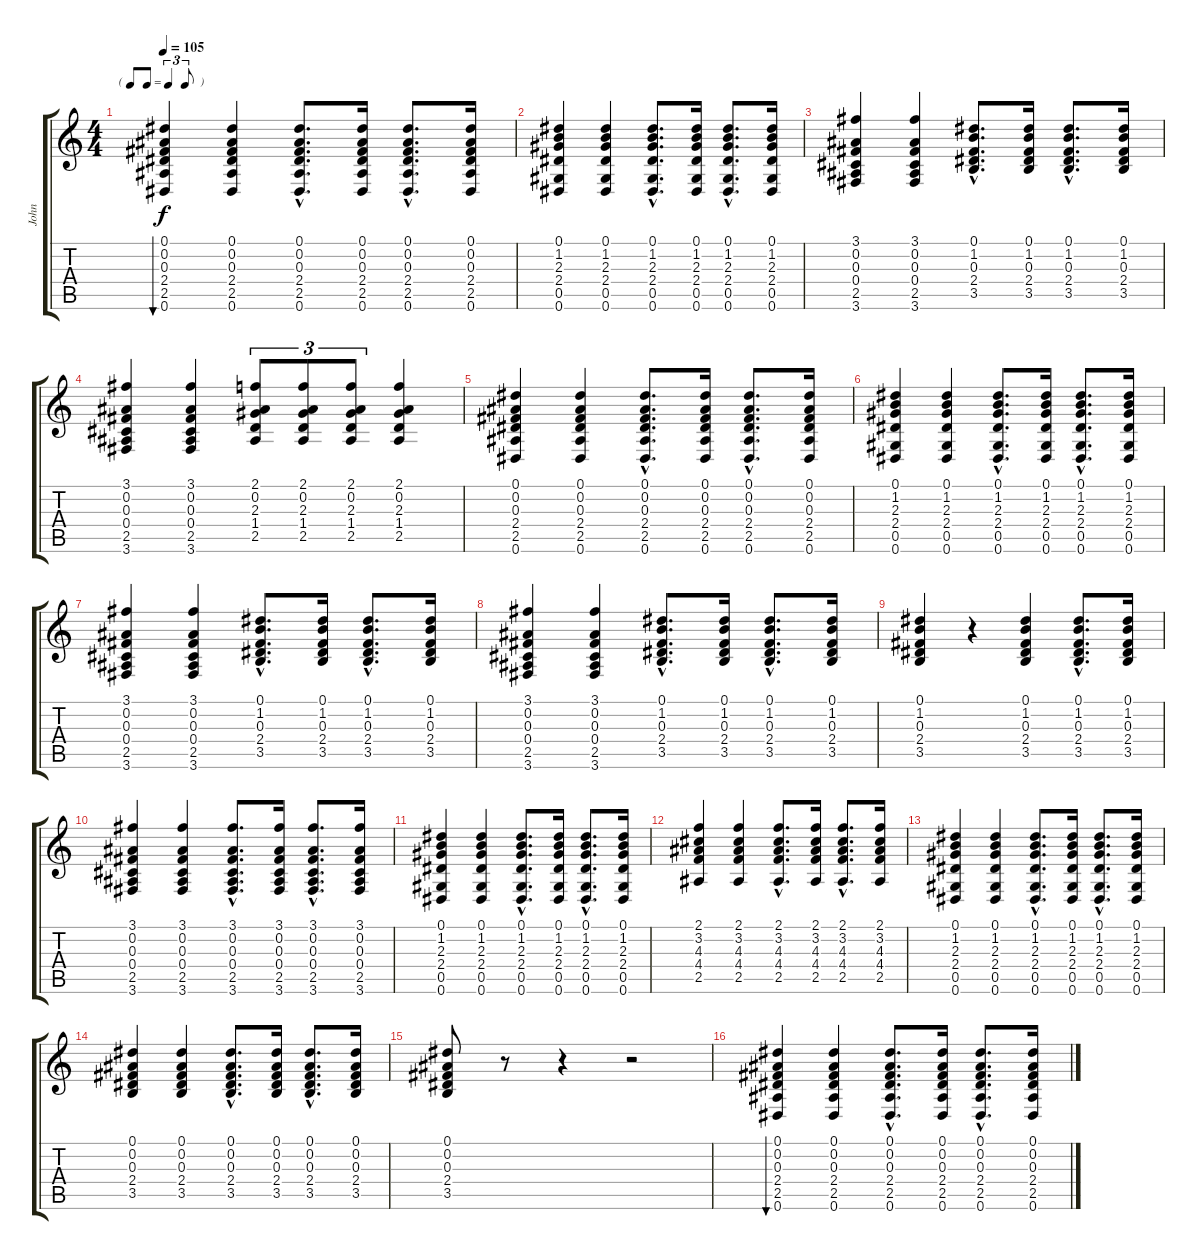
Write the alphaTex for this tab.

\track ("John" "John") {instrument acousticguitarsteel}
\staff {score tabs}
\tuning (Eb4 Bb3 Gb3 Db3 Ab2 Eb2) {hide}
\ts (4 4)
\tf triplet8th
\tempo 105
\clef g2
\ks c
(0.1 0.2 0.3 2.4 2.5 0.6).4{bu 120 dy f instrument acousticguitarsteel} (0.1 0.2 0.3 2.4 2.5 0.6).4 (0.1{hac} 0.2{hac} 0.3{hac} 2.4{hac} 2.5{hac} 0.6{hac}).8{d} (0.1 0.2 0.3 2.4 2.5 0.6).16 (0.1{hac} 0.2{hac} 0.3{hac} 2.4{hac} 2.5{hac} 0.6{hac}).8{d} (0.1 0.2 0.3 2.4 2.5 0.6).16 |
(0.1 1.2 2.3 2.4 0.5 0.6).4 (0.1 1.2 2.3 2.4 0.5 0.6).4 (0.1{hac} 1.2{hac} 2.3{hac} 2.4{hac} 0.5{hac} 0.6{hac}).8{d} (0.1 1.2 2.3 2.4 0.5 0.6).16 (0.1{hac} 1.2{hac} 2.3{hac} 2.4{hac} 0.5{hac} 0.6{hac}).8{d} (0.1 1.2 2.3 2.4 0.5 0.6).16 |
(3.1 0.2 0.3 0.4 2.5 3.6).4 (3.1 0.2 0.3 0.4 2.5 3.6).4 (0.1{hac} 1.2{hac} 0.3{hac} 2.4{hac} 3.5{hac}).8{d} (0.1 1.2 0.3 2.4 3.5).16 (0.1{hac} 1.2{hac} 0.3{hac} 2.4{hac} 3.5{hac}).8{d} (0.1 1.2 0.3 2.4 3.5).16 |
(3.1 0.2 0.3 0.4 2.5 3.6).4 (3.1 0.2 0.3 0.4 2.5 3.6).4 (2.1 0.2 2.3 1.4 2.5).8{tu (3 2)} (2.1 0.2 2.3 1.4 2.5).8{tu (3 2)} (2.1 0.2 2.3 1.4 2.5).8{tu (3 2)} (2.1 0.2 2.3 1.4 2.5).4 |
(0.1 0.2 0.3 2.4 2.5 0.6).4 (0.1 0.2 0.3 2.4 2.5 0.6).4 (0.1{hac} 0.2{hac} 0.3{hac} 2.4{hac} 2.5{hac} 0.6{hac}).8{d} (0.1 0.2 0.3 2.4 2.5 0.6).16 (0.1{hac} 0.2{hac} 0.3{hac} 2.4{hac} 2.5{hac} 0.6{hac}).8{d} (0.1 0.2 0.3 2.4 2.5 0.6).16 |
(0.1 1.2 2.3 2.4 0.5 0.6).4 (0.1 1.2 2.3 2.4 0.5 0.6).4 (0.1{hac} 1.2{hac} 2.3{hac} 2.4{hac} 0.5{hac} 0.6{hac}).8{d} (0.1 1.2 2.3 2.4 0.5 0.6).16 (0.1{hac} 1.2{hac} 2.3{hac} 2.4{hac} 0.5{hac} 0.6{hac}).8{d} (0.1 1.2 2.3 2.4 0.5 0.6).16 |
(3.1 0.2 0.3 0.4 2.5 3.6).4 (3.1 0.2 0.3 0.4 2.5 3.6).4 (0.1{hac} 1.2{hac} 0.3{hac} 2.4{hac} 3.5{hac}).8{d} (0.1 1.2 0.3 2.4 3.5).16 (0.1{hac} 1.2{hac} 0.3{hac} 2.4{hac} 3.5{hac}).8{d} (0.1 1.2 0.3 2.4 3.5).16 |
(3.1 0.2 0.3 0.4 2.5 3.6).4 (3.1 0.2 0.3 0.4 2.5 3.6).4 (0.1{hac} 1.2{hac} 0.3{hac} 2.4{hac} 3.5{hac}).8{d} (0.1 1.2 0.3 2.4 3.5).16 (0.1{hac} 1.2{hac} 0.3{hac} 2.4{hac} 3.5{hac}).8{d} (0.1 1.2 0.3 2.4 3.5).16 |
(0.1 1.2 0.3 2.4 3.5).4 r.4 (0.1 1.2 0.3 2.4 3.5).4 (0.1{hac} 1.2{hac} 0.3{hac} 2.4{hac} 3.5{hac}).8{d} (0.1 1.2 0.3 2.4 3.5).16 |
(3.1 0.2 0.3 0.4 2.5 3.6).4 (3.1 0.2 0.3 0.4 2.5 3.6).4 (3.1{hac} 0.2{hac} 0.3{hac} 0.4{hac} 2.5{hac} 3.6{hac}).8{d} (3.1 0.2 0.3 0.4 2.5 3.6).16 (3.1{hac} 0.2{hac} 0.3{hac} 0.4{hac} 2.5{hac} 3.6{hac}).8{d} (3.1 0.2 0.3 0.4 2.5 3.6).16 |
(0.1 1.2 2.3 2.4 0.5 0.6).4 (0.1 1.2 2.3 2.4 0.5 0.6).4 (0.1{hac} 1.2{hac} 2.3{hac} 2.4{hac} 0.5{hac} 0.6{hac}).8{d} (0.1 1.2 2.3 2.4 0.5 0.6).16 (0.1{hac} 1.2{hac} 2.3{hac} 2.4{hac} 0.5{hac} 0.6{hac}).8{d} (0.1 1.2 2.3 2.4 0.5 0.6).16 |
(2.1 3.2 4.3 4.4 2.5).4 (2.1 3.2 4.3 4.4 2.5).4 (2.1{hac} 3.2{hac} 4.3{hac} 4.4{hac} 2.5{hac}).8{d} (2.1 3.2 4.3 4.4 2.5).16 (2.1{hac} 3.2{hac} 4.3{hac} 4.4{hac} 2.5{hac}).8{d} (2.1 3.2 4.3 4.4 2.5).16 |
(0.1 1.2 2.3 2.4 0.5 0.6).4 (0.1 1.2 2.3 2.4 0.5 0.6).4 (0.1{hac} 1.2{hac} 2.3{hac} 2.4{hac} 0.5{hac} 0.6{hac}).8{d} (0.1 1.2 2.3 2.4 0.5 0.6).16 (0.1{hac} 1.2{hac} 2.3{hac} 2.4{hac} 0.5{hac} 0.6{hac}).8{d} (0.1 1.2 2.3 2.4 0.5 0.6).16 |
(0.1 0.2 0.3 2.4 3.5).4 (0.1 0.2 0.3 2.4 3.5).4 (0.1{hac} 0.2{hac} 0.3{hac} 2.4{hac} 3.5{hac}).8{d} (0.1 0.2 0.3 2.4 3.5).16 (0.1{hac} 0.2{hac} 0.3{hac} 2.4{hac} 3.5{hac}).8{d} (0.1 0.2 0.3 2.4 3.5).16 |
(0.1 0.2 0.3 2.4 3.5).8 r.8 r.4 r.2 |
(0.1 0.2 0.3 2.4 2.5 0.6).4{bu 120} (0.1 0.2 0.3 2.4 2.5 0.6).4 (0.1{hac} 0.2{hac} 0.3{hac} 2.4{hac} 2.5{hac} 0.6{hac}).8{d} (0.1 0.2 0.3 2.4 2.5 0.6).16 (0.1{hac} 0.2{hac} 0.3{hac} 2.4{hac} 2.5{hac} 0.6{hac}).8{d} (0.1 0.2 0.3 2.4 2.5 0.6).16
